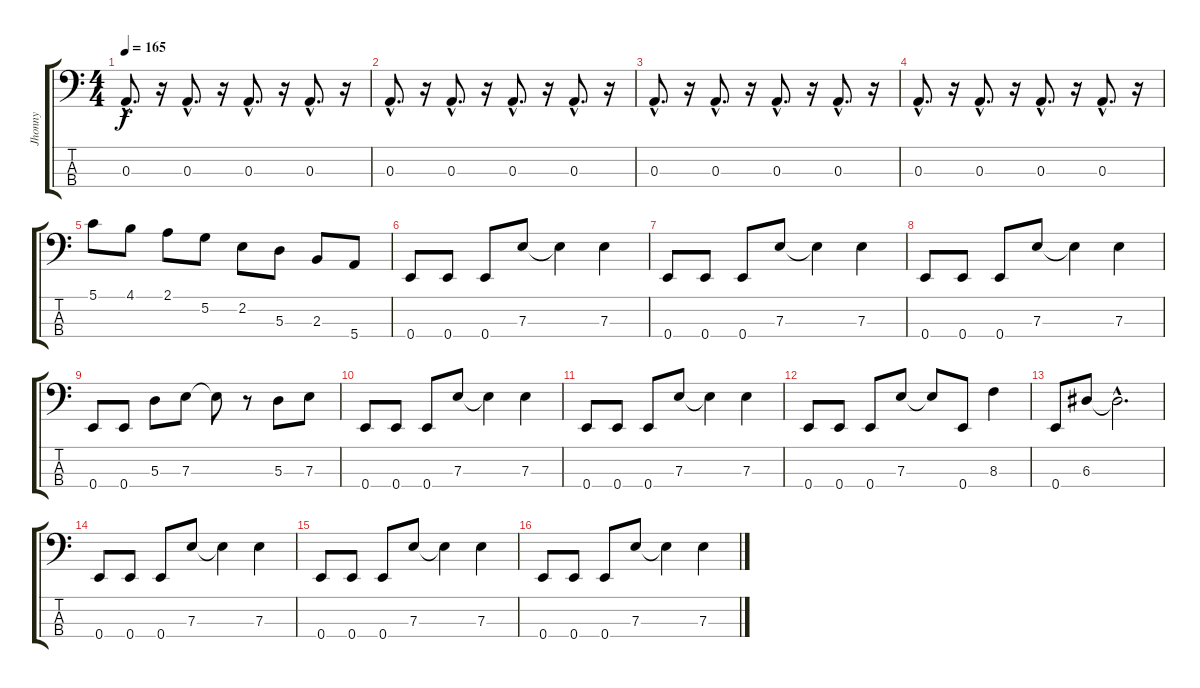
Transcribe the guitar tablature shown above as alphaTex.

\track ("Jhonny" "Jhonny") {instrument electricbassfinger}
\staff {score tabs}
\tuning (G2 D2 A1 E1) {hide}
\ts (4 4)
\tempo 165
\clef f4
\ks c
0.3{hac}.8{d dy f} r.16 0.3{hac}.8{d} r.16 0.3{hac}.8{d} r.16 0.3{hac}.8{d} r.16 |
0.3{hac}.8{d} r.16 0.3{hac}.8{d} r.16 0.3{hac}.8{d} r.16 0.3{hac}.8{d} r.16 |
0.3{hac}.8{d} r.16 0.3{hac}.8{d} r.16 0.3{hac}.8{d} r.16 0.3{hac}.8{d} r.16 |
0.3{hac}.8{d} r.16 0.3{hac}.8{d} r.16 0.3{hac}.8{d} r.16 0.3{hac}.8{d} r.16 |
5.1.8 4.1.8 2.1.8 5.2.8 2.2.8 5.3.8 2.3.8 5.4.8 |
0.4.8 0.4.8 0.4.8 7.3.8 7.3{t}.4 7.3.4 |
0.4.8 0.4.8 0.4.8 7.3.8 7.3{t}.4 7.3.4 |
0.4.8 0.4.8 0.4.8 7.3.8 7.3{t}.4 7.3.4 |
0.4.8 0.4.8 5.3.8 7.3.8 7.3{t}.8 r.8 5.3.8 7.3.8 |
0.4.8 0.4.8 0.4.8 7.3.8 7.3{t}.4 7.3.4 |
0.4.8 0.4.8 0.4.8 7.3.8 7.3{t}.4 7.3.4 |
0.4.8 0.4.8 0.4.8 7.3.8 7.3{t}.8 0.4.8 8.3.4 |
0.4.8 6.3.8 6.3{hac t}.2{d} |
0.4.8 0.4.8 0.4.8 7.3.8 7.3{t}.4 7.3.4 |
0.4.8 0.4.8 0.4.8 7.3.8 7.3{t}.4 7.3.4 |
0.4.8 0.4.8 0.4.8 7.3.8 7.3{t}.4 7.3.4
